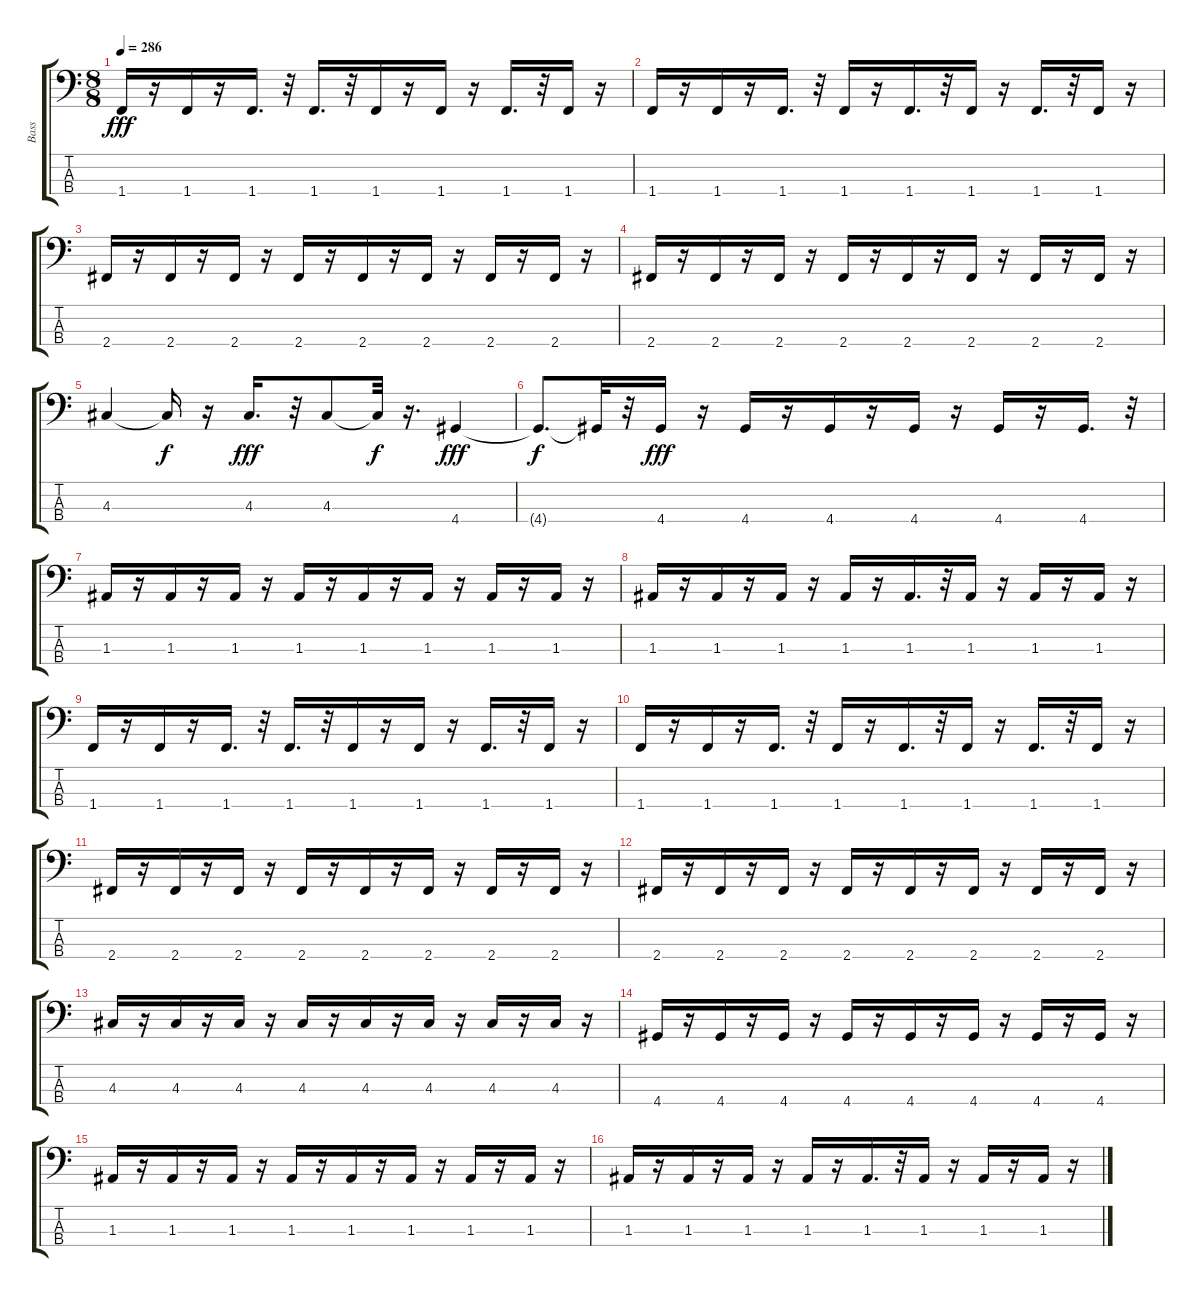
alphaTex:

\track ("Bass" "Bass") {instrument electricbassfinger}
\staff {score tabs}
\tuning (G2 D2 A1 E1) {hide}
\ts (8 8)
\tempo 286
\clef f4
\ks c
1.4.16{dy fff} r.16 1.4.16 r.16 1.4.16{d} r.32 1.4.16{d} r.32 1.4.16 r.16 1.4.16 r.16 1.4.16{d} r.32 1.4.16 r.16 |
1.4.16 r.16 1.4.16 r.16 1.4.16{d} r.32 1.4.16 r.16 1.4.16{d} r.32 1.4.16 r.16 1.4.16{d} r.32 1.4.16 r.16 |
2.4.16 r.16 2.4.16 r.16 2.4.16 r.16 2.4.16 r.16 2.4.16 r.16 2.4.16 r.16 2.4.16 r.16 2.4.16 r.16 |
2.4.16 r.16 2.4.16 r.16 2.4.16 r.16 2.4.16 r.16 2.4.16 r.16 2.4.16 r.16 2.4.16 r.16 2.4.16 r.16 |
4.3.4 4.3{t}.16{dy f} r.16 4.3.16{d dy fff} r.32 4.3.8 4.3{t}.32{dy f} r.16{d} 4.4.4{dy fff} |
4.4{t}.8{d dy f} 4.4{t}.32 r.32 4.4.16{dy fff} r.16 4.4.16 r.16 4.4.16 r.16 4.4.16 r.16 4.4.16 r.16 4.4.16{d} r.32 |
1.3.16 r.16 1.3.16 r.16 1.3.16 r.16 1.3.16 r.16 1.3.16 r.16 1.3.16 r.16 1.3.16 r.16 1.3.16 r.16 |
1.3.16 r.16 1.3.16 r.16 1.3.16 r.16 1.3.16 r.16 1.3.16{d} r.32 1.3.16 r.16 1.3.16 r.16 1.3.16 r.16 |
1.4.16 r.16 1.4.16 r.16 1.4.16{d} r.32 1.4.16{d} r.32 1.4.16 r.16 1.4.16 r.16 1.4.16{d} r.32 1.4.16 r.16 |
1.4.16 r.16 1.4.16 r.16 1.4.16{d} r.32 1.4.16 r.16 1.4.16{d} r.32 1.4.16 r.16 1.4.16{d} r.32 1.4.16 r.16 |
2.4.16 r.16 2.4.16 r.16 2.4.16 r.16 2.4.16 r.16 2.4.16 r.16 2.4.16 r.16 2.4.16 r.16 2.4.16 r.16 |
2.4.16 r.16 2.4.16 r.16 2.4.16 r.16 2.4.16 r.16 2.4.16 r.16 2.4.16 r.16 2.4.16 r.16 2.4.16 r.16 |
4.3.16 r.16 4.3.16 r.16 4.3.16 r.16 4.3.16 r.16 4.3.16 r.16 4.3.16 r.16 4.3.16 r.16 4.3.16 r.16 |
4.4.16 r.16 4.4.16 r.16 4.4.16 r.16 4.4.16 r.16 4.4.16 r.16 4.4.16 r.16 4.4.16 r.16 4.4.16 r.16 |
1.3.16 r.16 1.3.16 r.16 1.3.16 r.16 1.3.16 r.16 1.3.16 r.16 1.3.16 r.16 1.3.16 r.16 1.3.16 r.16 |
1.3.16 r.16 1.3.16 r.16 1.3.16 r.16 1.3.16 r.16 1.3.16{d} r.32 1.3.16 r.16 1.3.16 r.16 1.3.16 r.16
